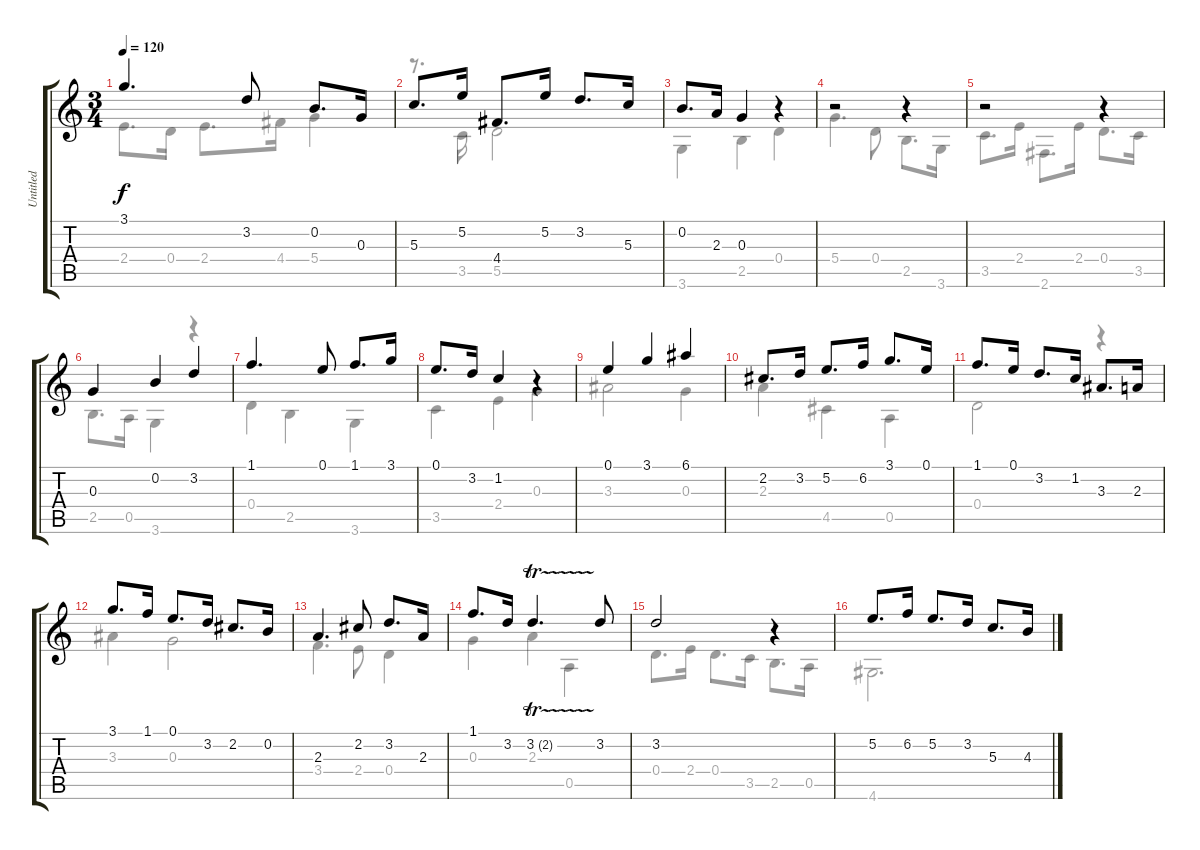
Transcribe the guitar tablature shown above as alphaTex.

\track ("Untitled" "Untitled") {instrument acousticguitarnylon}
\staff {score tabs}
\tuning (E4 B3 G3 D3 A2 E2) {hide}
\voice
\ts (3 4)
\tempo 120
\clef g2
\ks c
3.1.4{d dy f} 3.2.8 0.2.8{d} 0.3.16 |
5.3.8{d} 5.2.16 4.4.8{d} 5.2.16 3.2.8{d} 5.3.16 |
0.2.8{d} 2.3.16 0.3.4 r.4 |
r.2 r.4 |
r.2 r.4 |
0.3.4 0.2.4 3.2.4 |
1.1.4{d} 0.1.8 1.1.8{d} 3.1.16 |
0.1.8{d} 3.2.16 1.2.4 r.4 |
0.1.4 3.1.4 6.1.4 |
2.2.8{d} 3.2.16 5.2.8{d} 6.2.16 3.1.8{d} 0.1.16 |
1.1.8{d} 0.1.16 3.2.8{d} 1.2.16 3.3.8{d} 2.3.16 |
3.1.8{d} 1.1.16 0.1.8{d} 3.2.16 2.2.8{d} 0.2.16 |
2.3.4{d} 2.2.8 3.2.8{d} 2.3.16 |
1.1.8{d} 3.2.16 3.2{tr (2 32)}.4{d} 3.2.8 |
3.2.2 r.4 |
5.2.8{d} 6.2.16 5.2.8{d} 3.2.16 5.3.8{d} 4.3.16
\voice
\clef g2
\ottava regular
\simile none
\ks c
2.4.8{d dy f} 0.4.16 2.4.8{d} 4.4.16 5.4.4 |
r.8{d} 3.5.16 5.5.2 |
3.6.4 2.5.4 0.4.4 |
5.4.4{d} 0.4.8 2.5.8{d} 3.6.16 |
3.5.8{d} 2.4.16 2.6.8{d} 2.4.16 0.4.8{d} 3.5.16 |
2.5.8{d} 0.5.16 3.6.4 r.4 |
0.4.4 2.5.4 3.6.4 |
3.5.4 2.4.4 0.3.4 |
3.3.2 0.3.4 |
2.3.4 4.5.4 0.5.4 |
0.4.2 r.4 |
3.3.4 0.3.2 |
3.4.4{d} 2.4.8 0.4.4 |
0.3.4 2.3.4 0.5.4 |
0.4.8{d} 2.4.16 0.4.8{d} 3.5.16 2.5.8{d} 0.5.16 |
4.6.2{d}
